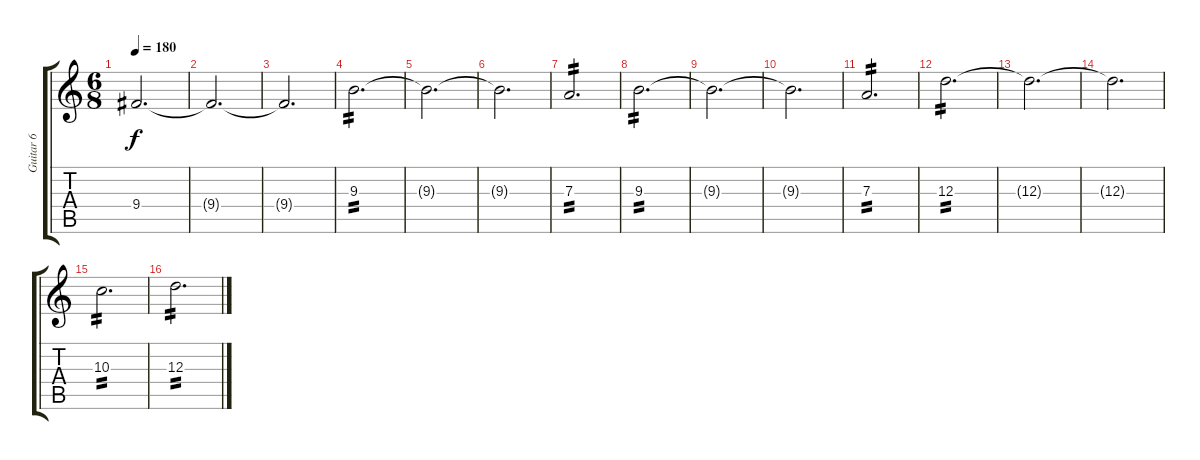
\track ("Guitar 6" "Guitar 6") {instrument distortionguitar}
\staff {score tabs}
\tuning (B3 Gb3 D3 A2 E2 B1) {hide}
\ts (6 8)
\tempo 180
\clef g2
\ks c
9.4{t}.2{d dy f} |
9.4{t}.2{d} |
9.4{t}.2{d} |
9.3.2{d tp 2} |
9.3{t}.2{d} |
9.3{t}.2{d} |
7.3.2{d tp 2} |
9.3.2{d tp 2} |
9.3{t}.2{d} |
9.3{t}.2{d} |
7.3.2{d tp 2} |
12.3.2{d tp 2} |
12.3{t}.2{d} |
12.3{t}.2{d} |
10.3.2{d tp 2} |
12.3.2{d tp 2}
